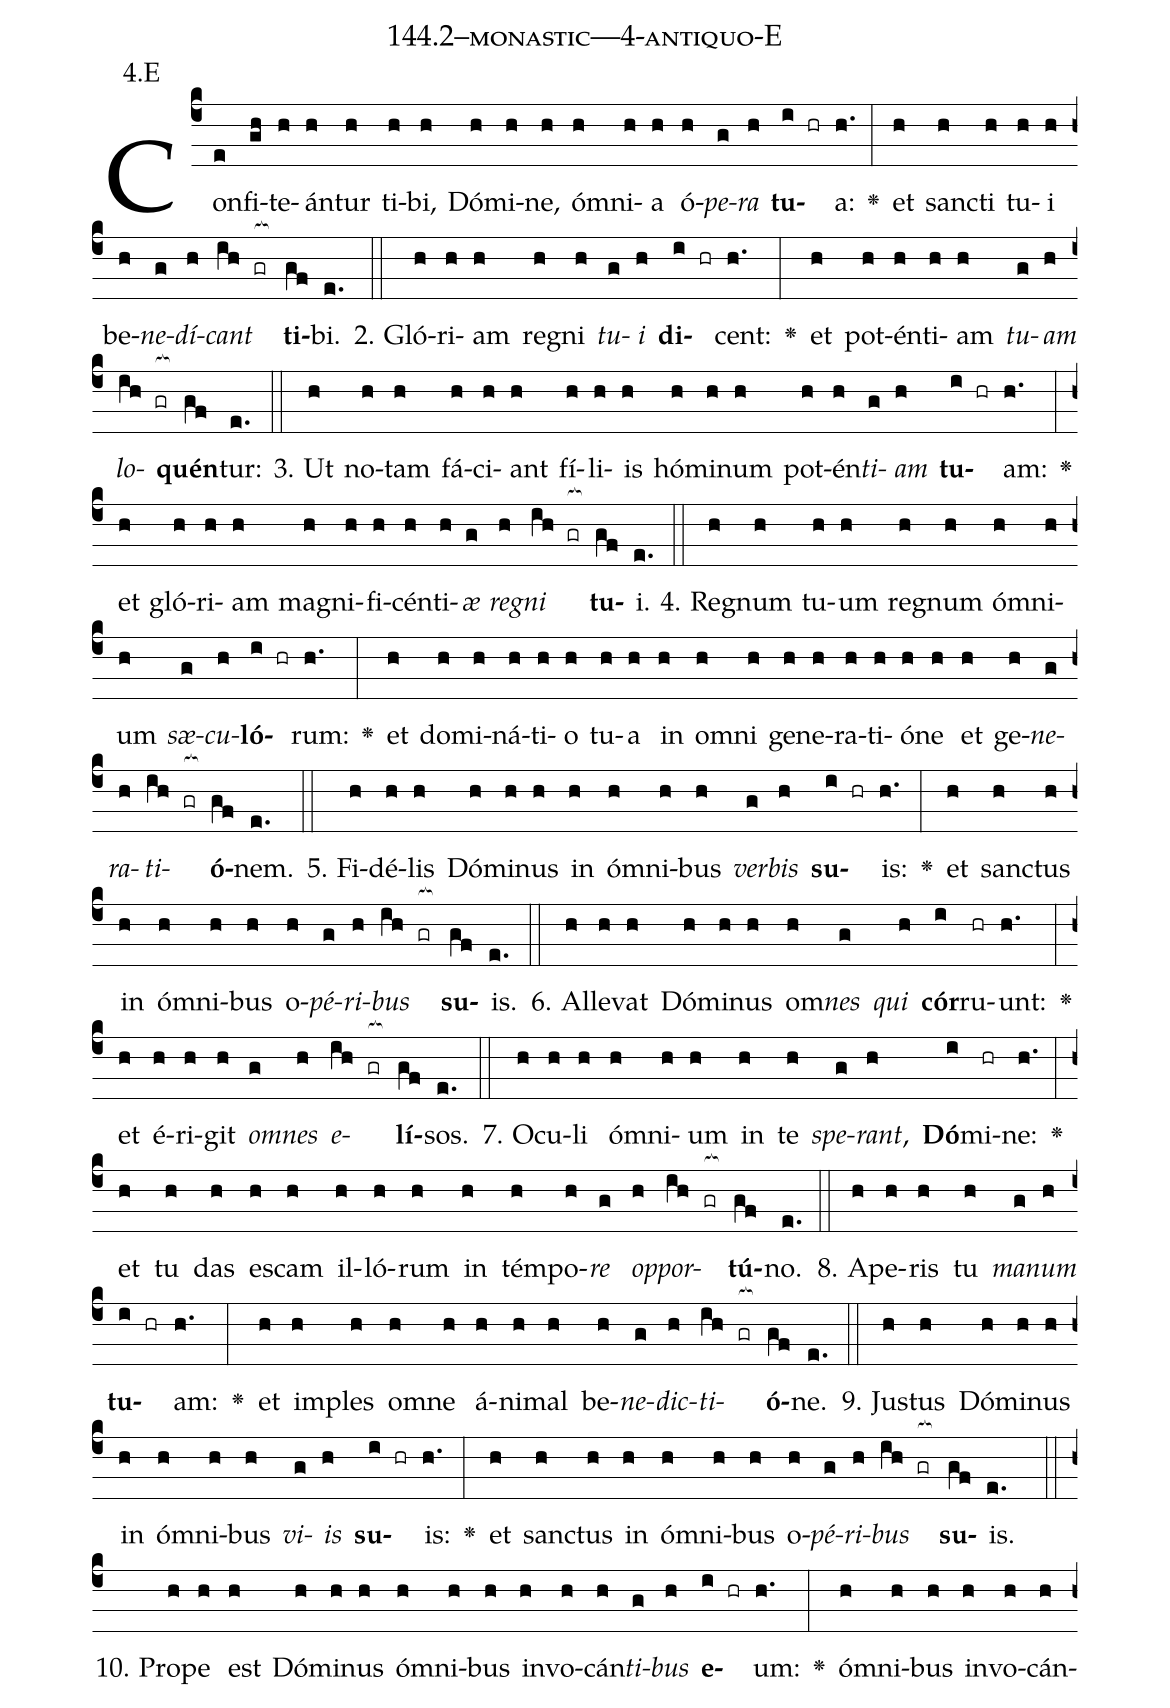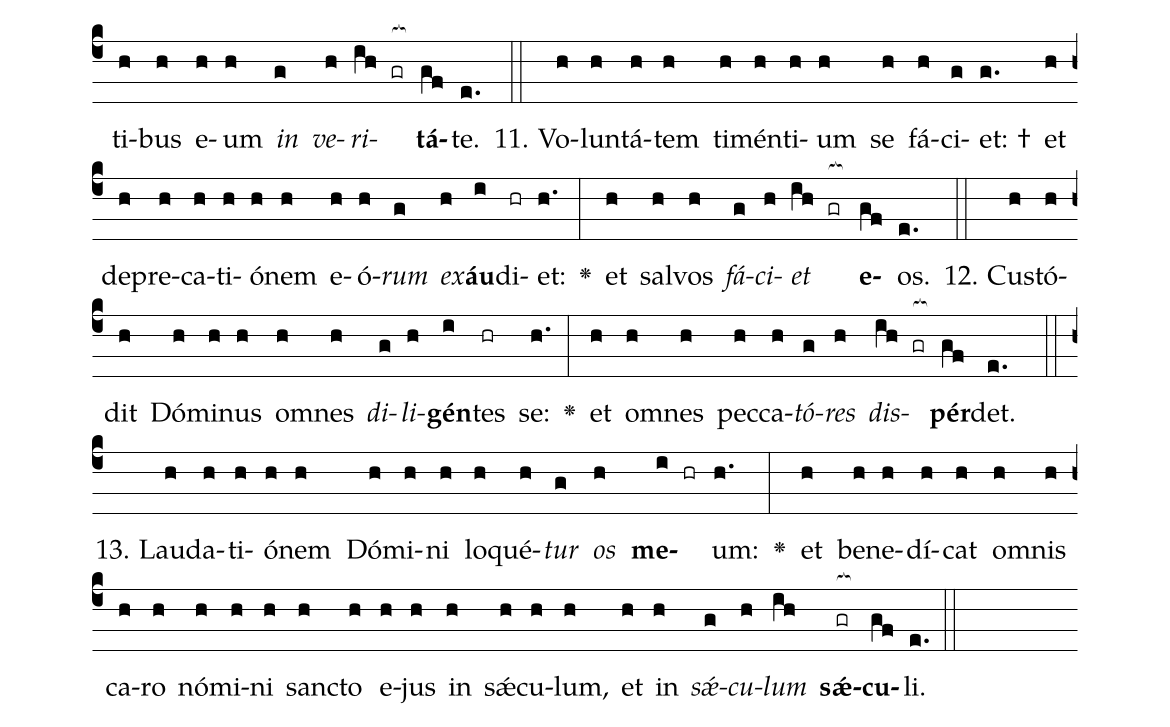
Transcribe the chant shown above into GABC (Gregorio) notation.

name: 144.2--monastic---4-antiquo-E;
annotation: 4.E;
%%
(c4)Con(e)fi(gh)te(h)án(h)tur(h) ti(h)bi,(h) Dó(h)mi(h)ne,(h) óm(h)ni(h)a(h) ó(h)<i>pe</i>(g)<i>ra</i>(h) <b>tu</b>(i hr)a:(h.) <v>\greheightstar</v>(:) et(h) sanc(h)ti(h) tu(h)i(h) be(h)<i>ne</i>(g)<i>dí</i>(h)<i>cant</i>(ih gr[ocb:1{]) <b>ti</b>(gf[ocb:0}])bi.(e.) (::)
2. Gló(h)ri(h)am(h) re(h)gni(h) <i>tu</i>(g)<i>i</i>(h) <b>di</b>(i hr)cent:(h.) <v>\greheightstar</v>(:) et(h) pot(h)én(h)ti(h)am(h) <i>tu</i>(g)<i>am</i>(h) <i>lo</i>(ih gr[ocb:1{])<b>quén</b>(gf[ocb:0}])tur:(e.) (::)
3. Ut(h) no(h)tam(h) fá(h)ci(h)ant(h) fí(h)li(h)is(h) hó(h)mi(h)num(h) pot(h)én(h)<i>ti</i>(g)<i>am</i>(h) <b>tu</b>(i hr)am:(h.) <v>\greheightstar</v>(:) et(h) gló(h)ri(h)am(h) ma(h)gni(h)fi(h)cén(h)ti(h)<i>æ</i>(g) <i>re</i>(h)<i>gni</i>(ih gr[ocb:1{]) <b>tu</b>(gf[ocb:0}])i.(e.) (::)
4. Re(h)gnum(h) tu(h)um(h) re(h)gnum(h) óm(h)ni(h)um(h) <i>sæ</i>(g)<i>cu</i>(h)<b>ló</b>(i hr)rum:(h.) <v>\greheightstar</v>(:) et(h) do(h)mi(h)ná(h)ti(h)o(h) tu(h)a(h) in(h) om(h)ni(h) ge(h)ne(h)ra(h)ti(h)ó(h)ne(h) et(h) ge(h)<i>ne</i>(g)<i>ra</i>(h)<i>ti</i>(ih gr[ocb:1{])<b>ó</b>(gf[ocb:0}])nem.(e.) (::)
5. Fi(h)dé(h)lis(h) Dó(h)mi(h)nus(h) in(h) óm(h)ni(h)bus(h) <i>ver</i>(g)<i>bis</i>(h) <b>su</b>(i hr)is:(h.) <v>\greheightstar</v>(:) et(h) sanc(h)tus(h) in(h) óm(h)ni(h)bus(h) o(h)<i>pé</i>(g)<i>ri</i>(h)<i>bus</i>(ih gr[ocb:1{]) <b>su</b>(gf[ocb:0}])is.(e.) (::)
6. Al(h)le(h)vat(h) Dó(h)mi(h)nus(h) om(h)<i>nes</i>(g) <i>qui</i>(h) <b>cór</b>(i)ru(hr)unt:(h.) <v>\greheightstar</v>(:) et(h) é(h)ri(h)git(h) <i>om</i>(g)<i>nes</i>(h) <i>e</i>(ih gr[ocb:1{])<b>lí</b>(gf[ocb:0}])sos.(e.) (::)
7. O(h)cu(h)li(h) óm(h)ni(h)um(h) in(h) te(h) <i>spe</i>(g)<i>rant</i>,(h) <b>Dó</b>(i)mi(hr)ne:(h.) <v>\greheightstar</v>(:) et(h) tu(h) das(h) es(h)cam(h) il(h)ló(h)rum(h) in(h) tém(h)po(h)<i>re</i>(g) <i>op</i>(h)<i>por</i>(ih gr[ocb:1{])<b>tú</b>(gf[ocb:0}])no.(e.) (::)
8. A(h)pe(h)ris(h) tu(h) <i>ma</i>(g)<i>num</i>(h) <b>tu</b>(i hr)am:(h.) <v>\greheightstar</v>(:) et(h) im(h)ples(h) om(h)ne(h) á(h)ni(h)mal(h) be(h)<i>ne</i>(g)<i>dic</i>(h)<i>ti</i>(ih gr[ocb:1{])<b>ó</b>(gf[ocb:0}])ne.(e.) (::)
9. Jus(h)tus(h) Dó(h)mi(h)nus(h) in(h) óm(h)ni(h)bus(h) <i>vi</i>(g)<i>is</i>(h) <b>su</b>(i hr)is:(h.) <v>\greheightstar</v>(:) et(h) sanc(h)tus(h) in(h) óm(h)ni(h)bus(h) o(h)<i>pé</i>(g)<i>ri</i>(h)<i>bus</i>(ih gr[ocb:1{]) <b>su</b>(gf[ocb:0}])is.(e.) (::)
10. Pro(h)pe(h) est(h) Dó(h)mi(h)nus(h) óm(h)ni(h)bus(h) in(h)vo(h)cán(h)<i>ti</i>(g)<i>bus</i>(h) <b>e</b>(i hr)um:(h.) <v>\greheightstar</v>(:) óm(h)ni(h)bus(h) in(h)vo(h)cán(h)ti(h)bus(h) e(h)um(h) <i>in</i>(g) <i>ve</i>(h)<i>ri</i>(ih gr[ocb:1{])<b>tá</b>(gf[ocb:0}])te.(e.) (::)
11. Vo(h)lun(h)tá(h)tem(h) ti(h)mén(h)ti(h)um(h) se(h) fá(h)ci(g)et: †(g.) et(h) de(h)pre(h)ca(h)ti(h)ó(h)nem(h) e(h)ó(h)<i>rum</i>(g) <i>ex</i>(h)<b>áu</b>(i)di(hr)et:(h.) <v>\greheightstar</v>(:) et(h) sal(h)vos(h) <i>fá</i>(g)<i>ci</i>(h)<i>et</i>(ih gr[ocb:1{]) <b>e</b>(gf[ocb:0}])os.(e.) (::)
12. Cus(h)tó(h)dit(h) Dó(h)mi(h)nus(h) om(h)nes(h) <i>di</i>(g)<i>li</i>(h)<b>gén</b>(i)tes(hr) se:(h.) <v>\greheightstar</v>(:) et(h) om(h)nes(h) pec(h)ca(h)<i>tó</i>(g)<i>res</i>(h) <i>dis</i>(ih gr[ocb:1{])<b>pér</b>(gf[ocb:0}])det.(e.) (::)
13. Lau(h)da(h)ti(h)ó(h)nem(h) Dó(h)mi(h)ni(h) lo(h)qué(h)<i>tur</i>(g) <i>os</i>(h) <b>me</b>(i hr)um:(h.) <v>\greheightstar</v>(:) et(h) be(h)ne(h)dí(h)cat(h) om(h)nis(h) ca(h)ro(h) nó(h)mi(h)ni(h) sanc(h)to(h) e(h)jus(h) in(h) sǽ(h)cu(h)lum,(h) et(h) in(h) <i>sǽ</i>(g)<i>cu</i>(h)<i>lum</i>(ih) <b>sǽ</b>(gr[ocb:1{])<b>cu</b>(gf[ocb:0}])li.(e.) (::)
